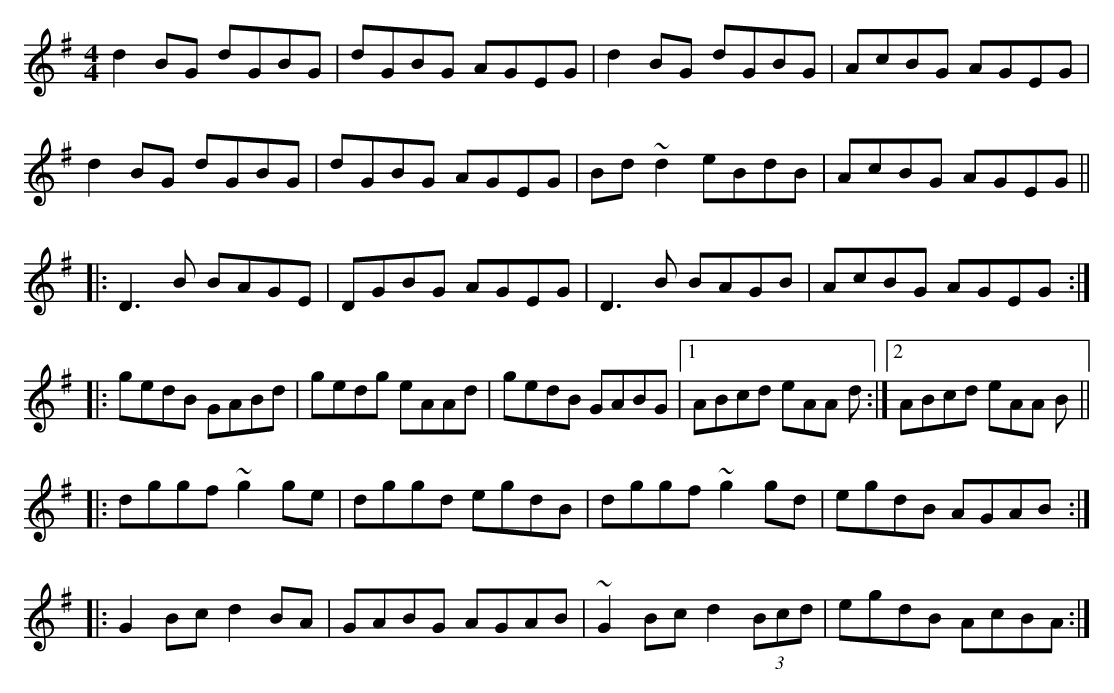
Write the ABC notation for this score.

X:1
M:4/4
K:G
d2BG dGBG|dGBG AGEG|d2BG dGBG|AcBG AGEG|
d2BG dGBG|dGBG AGEG|Bd~d2 eBdB|AcBG AGEG||
|:D3 B BAGE|DGBG AGEG|D3 B BAGB|AcBG AGEG:|
|:gedB GABd|gedg eAAd|gedB GABG|1 ABcd eAA d:|2 ABcd eAA B||
|:dggf ~g2ge|dggd egdB|dggf ~g2gd|egdB AGAB:|
|:G2Bc d2BA|GABG AGAB|~G2Bc d2 (3Bcd|egdB AcBA:|
